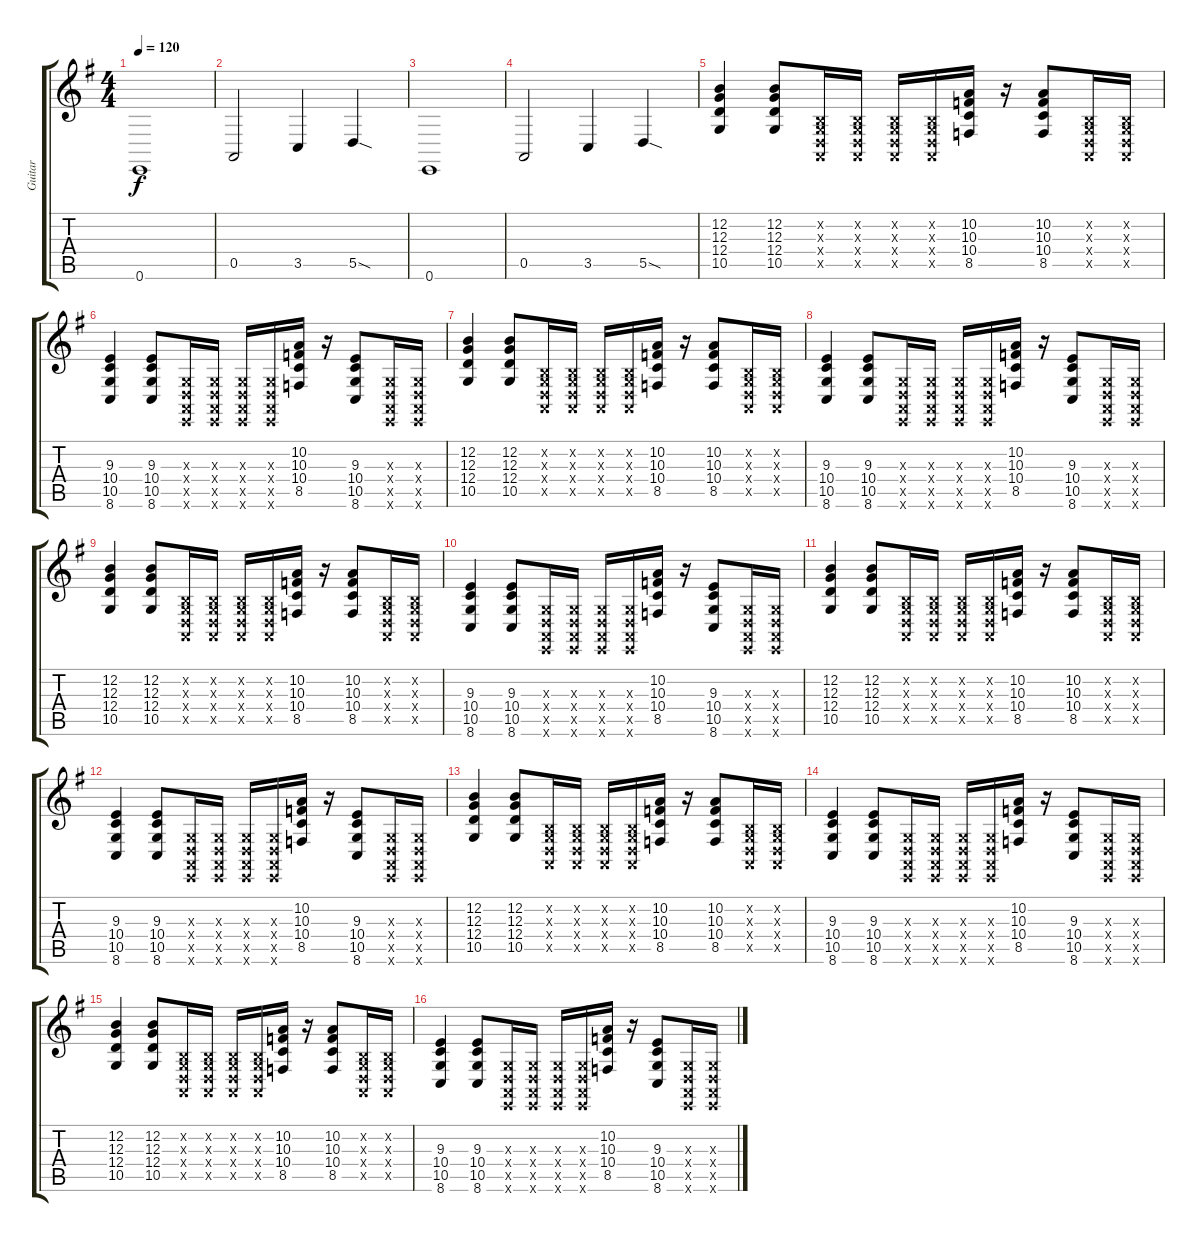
\track ("Guitar" "Guitar") {instrument lead2sawtooth}
\staff {score tabs}
\tuning (E4 B3 G3 D3 A2 E2) {hide}
\ts (4 4)
\tempo 120
\clef g2
\ks g
0.6.1{dy f} |
0.5.2 3.5.4 5.5{sod}.4 |
0.6.1 |
0.5.2 3.5.4 5.5{sod}.4 |
(12.2 12.3 12.4 10.5).4 (12.2 12.3 12.4 10.5).8 (0.2{x} 0.3{x} 0.4{x} 0.5{x}).16 (0.2{x} 0.3{x} 0.4{x} 0.5{x}).16 (0.2{x} 0.3{x} 0.4{x} 0.5{x}).16 (0.2{x} 0.3{x} 0.4{x} 0.5{x}).16 (10.2 10.3 10.4 8.5).16 r.16 (10.2 10.3 10.4 8.5).8 (0.2{x} 0.3{x} 0.4{x} 0.5{x}).16 (0.2{x} 0.3{x} 0.4{x} 0.5{x}).16 |
(9.3 10.4 10.5 8.6).4 (9.3 10.4 10.5 8.6).8 (0.3{x} 0.4{x} 0.5{x} 0.6{x}).16 (0.3{x} 0.4{x} 0.5{x} 0.6{x}).16 (0.3{x} 0.4{x} 0.5{x} 0.6{x}).16 (0.3{x} 0.4{x} 0.5{x} 0.6{x}).16 (10.2 10.3 10.4 8.5).16 r.16 (9.3 10.4 10.5 8.6).8 (0.3{x} 0.4{x} 0.5{x} 0.6{x}).16 (0.3{x} 0.4{x} 0.5{x} 0.6{x}).16 |
(12.2 12.3 12.4 10.5).4 (12.2 12.3 12.4 10.5).8 (0.2{x} 0.3{x} 0.4{x} 0.5{x}).16 (0.2{x} 0.3{x} 0.4{x} 0.5{x}).16 (0.2{x} 0.3{x} 0.4{x} 0.5{x}).16 (0.2{x} 0.3{x} 0.4{x} 0.5{x}).16 (10.2 10.3 10.4 8.5).16 r.16 (10.2 10.3 10.4 8.5).8 (0.2{x} 0.3{x} 0.4{x} 0.5{x}).16 (0.2{x} 0.3{x} 0.4{x} 0.5{x}).16 |
(9.3 10.4 10.5 8.6).4 (9.3 10.4 10.5 8.6).8 (0.3{x} 0.4{x} 0.5{x} 0.6{x}).16 (0.3{x} 0.4{x} 0.5{x} 0.6{x}).16 (0.3{x} 0.4{x} 0.5{x} 0.6{x}).16 (0.3{x} 0.4{x} 0.5{x} 0.6{x}).16 (10.2 10.3 10.4 8.5).16 r.16 (9.3 10.4 10.5 8.6).8 (0.3{x} 0.4{x} 0.5{x} 0.6{x}).16 (0.3{x} 0.4{x} 0.5{x} 0.6{x}).16 |
(12.2 12.3 12.4 10.5).4 (12.2 12.3 12.4 10.5).8 (0.2{x} 0.3{x} 0.4{x} 0.5{x}).16 (0.2{x} 0.3{x} 0.4{x} 0.5{x}).16 (0.2{x} 0.3{x} 0.4{x} 0.5{x}).16 (0.2{x} 0.3{x} 0.4{x} 0.5{x}).16 (10.2 10.3 10.4 8.5).16 r.16 (10.2 10.3 10.4 8.5).8 (0.2{x} 0.3{x} 0.4{x} 0.5{x}).16 (0.2{x} 0.3{x} 0.4{x} 0.5{x}).16 |
(9.3 10.4 10.5 8.6).4 (9.3 10.4 10.5 8.6).8 (0.3{x} 0.4{x} 0.5{x} 0.6{x}).16 (0.3{x} 0.4{x} 0.5{x} 0.6{x}).16 (0.3{x} 0.4{x} 0.5{x} 0.6{x}).16 (0.3{x} 0.4{x} 0.5{x} 0.6{x}).16 (10.2 10.3 10.4 8.5).16 r.16 (9.3 10.4 10.5 8.6).8 (0.3{x} 0.4{x} 0.5{x} 0.6{x}).16 (0.3{x} 0.4{x} 0.5{x} 0.6{x}).16 |
(12.2 12.3 12.4 10.5).4 (12.2 12.3 12.4 10.5).8 (0.2{x} 0.3{x} 0.4{x} 0.5{x}).16 (0.2{x} 0.3{x} 0.4{x} 0.5{x}).16 (0.2{x} 0.3{x} 0.4{x} 0.5{x}).16 (0.2{x} 0.3{x} 0.4{x} 0.5{x}).16 (10.2 10.3 10.4 8.5).16 r.16 (10.2 10.3 10.4 8.5).8 (0.2{x} 0.3{x} 0.4{x} 0.5{x}).16 (0.2{x} 0.3{x} 0.4{x} 0.5{x}).16 |
(9.3 10.4 10.5 8.6).4 (9.3 10.4 10.5 8.6).8 (0.3{x} 0.4{x} 0.5{x} 0.6{x}).16 (0.3{x} 0.4{x} 0.5{x} 0.6{x}).16 (0.3{x} 0.4{x} 0.5{x} 0.6{x}).16 (0.3{x} 0.4{x} 0.5{x} 0.6{x}).16 (10.2 10.3 10.4 8.5).16 r.16 (9.3 10.4 10.5 8.6).8 (0.3{x} 0.4{x} 0.5{x} 0.6{x}).16 (0.3{x} 0.4{x} 0.5{x} 0.6{x}).16 |
(12.2 12.3 12.4 10.5).4 (12.2 12.3 12.4 10.5).8 (0.2{x} 0.3{x} 0.4{x} 0.5{x}).16 (0.2{x} 0.3{x} 0.4{x} 0.5{x}).16 (0.2{x} 0.3{x} 0.4{x} 0.5{x}).16 (0.2{x} 0.3{x} 0.4{x} 0.5{x}).16 (10.2 10.3 10.4 8.5).16 r.16 (10.2 10.3 10.4 8.5).8 (0.2{x} 0.3{x} 0.4{x} 0.5{x}).16 (0.2{x} 0.3{x} 0.4{x} 0.5{x}).16 |
(9.3 10.4 10.5 8.6).4 (9.3 10.4 10.5 8.6).8 (0.3{x} 0.4{x} 0.5{x} 0.6{x}).16 (0.3{x} 0.4{x} 0.5{x} 0.6{x}).16 (0.3{x} 0.4{x} 0.5{x} 0.6{x}).16 (0.3{x} 0.4{x} 0.5{x} 0.6{x}).16 (10.2 10.3 10.4 8.5).16 r.16 (9.3 10.4 10.5 8.6).8 (0.3{x} 0.4{x} 0.5{x} 0.6{x}).16 (0.3{x} 0.4{x} 0.5{x} 0.6{x}).16 |
(12.2 12.3 12.4 10.5).4 (12.2 12.3 12.4 10.5).8 (0.2{x} 0.3{x} 0.4{x} 0.5{x}).16 (0.2{x} 0.3{x} 0.4{x} 0.5{x}).16 (0.2{x} 0.3{x} 0.4{x} 0.5{x}).16 (0.2{x} 0.3{x} 0.4{x} 0.5{x}).16 (10.2 10.3 10.4 8.5).16 r.16 (10.2 10.3 10.4 8.5).8 (0.2{x} 0.3{x} 0.4{x} 0.5{x}).16 (0.2{x} 0.3{x} 0.4{x} 0.5{x}).16 |
(9.3 10.4 10.5 8.6).4 (9.3 10.4 10.5 8.6).8 (0.3{x} 0.4{x} 0.5{x} 0.6{x}).16 (0.3{x} 0.4{x} 0.5{x} 0.6{x}).16 (0.3{x} 0.4{x} 0.5{x} 0.6{x}).16 (0.3{x} 0.4{x} 0.5{x} 0.6{x}).16 (10.2 10.3 10.4 8.5).16 r.16 (9.3 10.4 10.5 8.6).8 (0.3{x} 0.4{x} 0.5{x} 0.6{x}).16 (0.3{x} 0.4{x} 0.5{x} 0.6{x}).16
